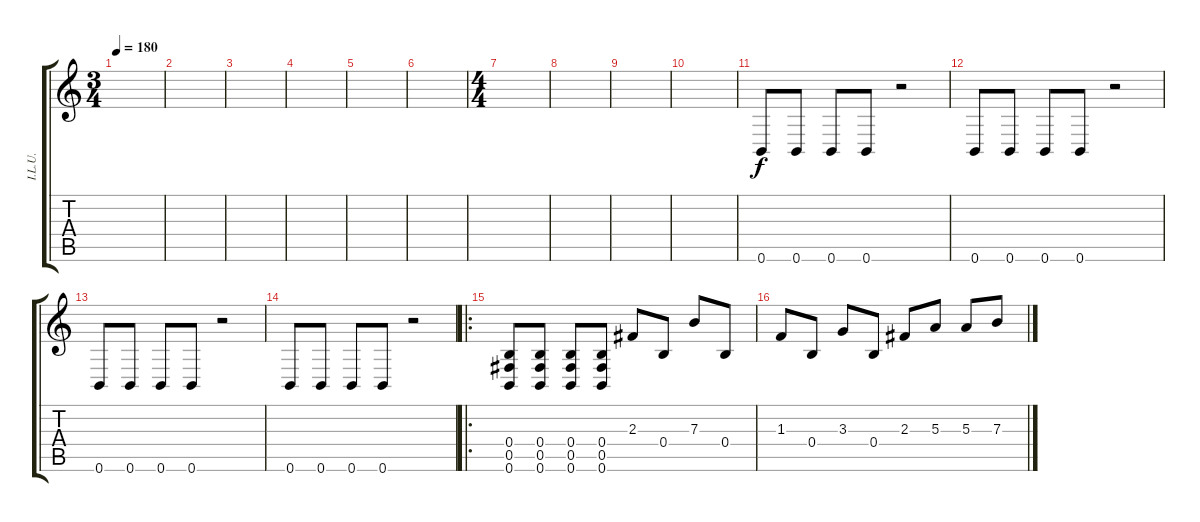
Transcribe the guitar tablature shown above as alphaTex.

\track ("I.L.U." "I.L.U.") {instrument distortionguitar}
\staff {score tabs}
\tuning (Db4 Ab3 E3 B2 Gb2 B1) {hide}
\ts (3 4)
\tempo 180
\clef g2
\ks c
|
|
|
|
|
|
\ts (4 4)
|
|
|
|
0.6.8 0.6.8 0.6.8 0.6.8 r.2 |
0.6.8 0.6.8 0.6.8 0.6.8 r.2 |
0.6.8 0.6.8 0.6.8 0.6.8 r.2 |
0.6.8 0.6.8 0.6.8 0.6.8 r.2 |
\ro
(0.4 0.5 0.6).8 (0.4 0.5 0.6).8 (0.4 0.5 0.6).8 (0.4 0.5 0.6).8 2.3.8 0.4.8 7.3.8 0.4.8 |
1.3.8 0.4.8 3.3.8 0.4.8 2.3.8 5.3.8 5.3.8 7.3.8
